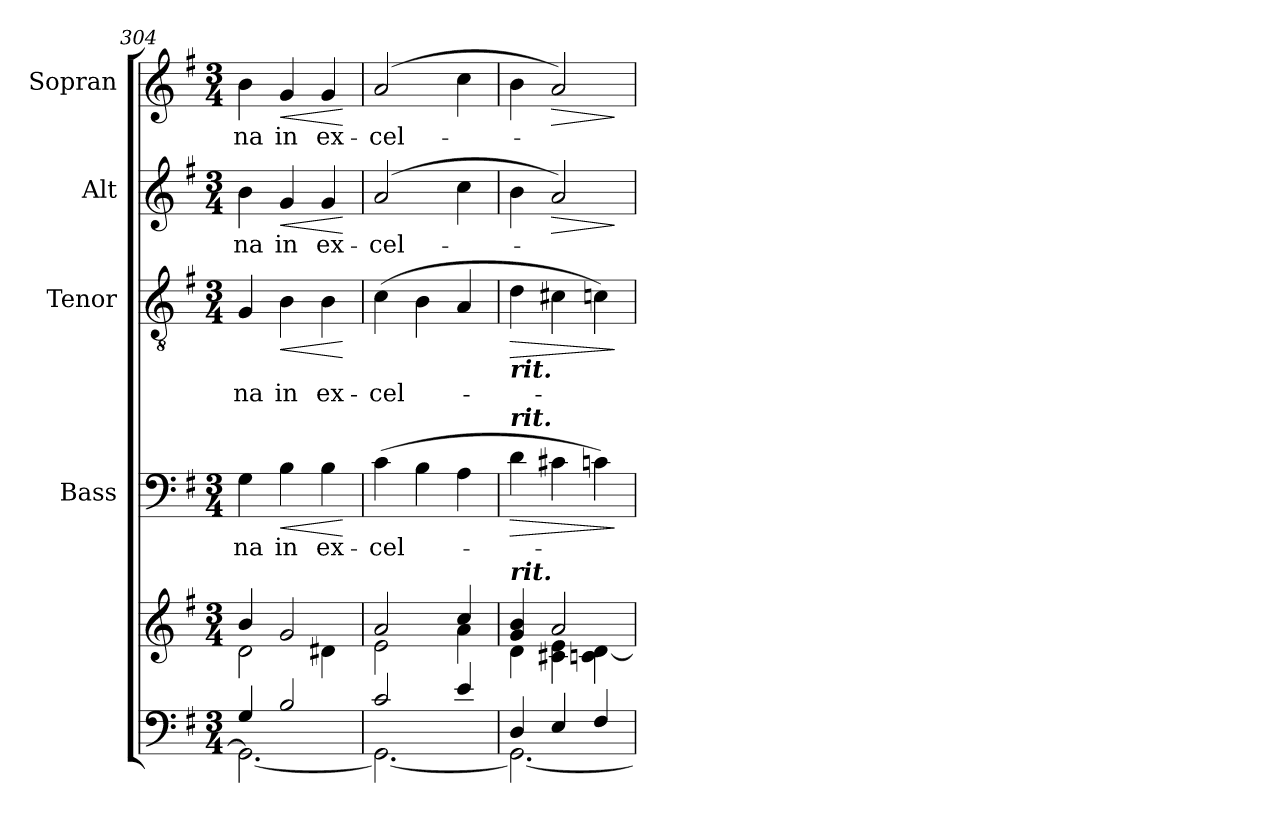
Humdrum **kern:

**kern	**kern	**kern	**text	**dynam	**kern	**text	**dynam	**kern	**text	**dynam	**kern	**text	**dynam
*part5	*part5	*part4	*part4	*part4	*part3	*part3	*part3	*part2	*part2	*part2	*part1	*part1	*part1
*staff6	*staff5	*staff4	*staff4	*staff4	*staff3	*staff3	*staff3	*staff2	*staff2	*staff2	*staff1	*staff1	*staff1
*	*	*I"Bass	*	*	*I"Tenor	*	*	*I"Alt	*	*	*I"Sopran	*	*
*	*	*I'B.	*	*	*I'T.	*	*	*I'A.	*	*	*I'S.	*	*
!!LO:PB:g=z
*clefF4	*clefG2	*clefF4	*	*	*clefGv2	*	*	*clefG2	*	*	*clefG2	*	*
*k[f#]	*k[f#]	*k[f#]	*	*	*k[f#]	*	*	*k[f#]	*	*	*k[f#]	*	*
*G:	*G:	*G:	*	*	*G:	*	*	*G:	*	*	*G:	*	*
*M3/4	*M3/4	*M3/4	*	*	*M3/4	*	*	*M3/4	*	*	*M3/4	*	*
=304	=304	=304	=304	=304	=304	=304	=304	=304	=304	=304	=304	=304	=304
*^	*^	*	*	*	*	*	*	*	*	*	*	*	*
!	!	!	!	!	!LO:LY:b	!	!	!LO:LY:b	!	!	!LO:LY:b	!	!	!LO:LY:b	!
4G/	2.GG\_	4b/	2d\	4G\	-na	.	4G/	-na	.	4b\	-na	.	4b\	-na	.
!	!	!	!	!	!LO:LY:b	!LO:HP:b	!	!LO:LY:b	!LO:HP:b	!	!LO:LY:b	!LO:HP:b	!	!LO:LY:b	!LO:HP:b
2B/	.	2g/	.	4B\	in	<	4B\	in	<	4g/	in	<	4g/	in	<
!	!	!	!	!	!LO:LY:b	!	!	!LO:LY:b	!	!	!LO:LY:b	!	!	!LO:LY:b	!
.	.	.	4d#X\	4B\	ex-	.	4B\	ex-	.	4g/	ex-	.	4g/	ex-	.
*v	*v	*	*	*	*	*	*	*	*	*	*	*	*	*	*
*	*v	*v	*	*	*	*	*	*	*	*	*	*	*	*
.	.	.	.	[	.	.	[	.	.	[	.	.	[
=305	=305	=305	=305	=305	=305	=305	=305	=305	=305	=305	=305	=305	=305
*^	*^	*	*	*	*	*	*	*	*	*	*	*	*
!	!	!	!	!	!LO:LY:b	!	!	!LO:LY:b	!	!	!LO:LY:b	!	!	!LO:LY:b	!
2c/	2.GG\_	2a/	2e\	(>4c\	-cel-	.	(>4c\	-cel-	.	(2a/	-cel-	.	(2a/	-cel-	.
.	.	.	.	4B\	.	.	4B\	.	.	.	.	.	.	.	.
4e/	.	4cc/	4a\	4A\	.	.	4A/	.	.	4cc\	.	.	4cc\	.	.
=306	=306	=306	=306	=306	=306	=306	=306	=306	=306	=306	=306	=306	=306	=306	=306
!	!	!	!	!	!	!	!LO:TX:b:Bi:t=rit.	!	!	!	!	!	!	!	!
!	!	!	!	!LO:TX:a:Bi:t=rit.	!	!	!	!	!	!	!	!	!	!	!
!	!	!LO:TX:a:Bi:t=rit.	!	!	!	!	!	!	!	!	!	!	!	!	!
!	!	!	!	!	!	!LO:HP:b	!	!	!LO:HP:b	!	!	!	!	!	!
4D/	2.GG\_	4g/ 4b/	4d\	4d\	.	>	4d\	.	>	4b\	.	.	4b\	.	.
!	!	!	!	!	!	!	!	!	!	!	!	!LO:HP:b	!	!	!LO:HP:b
4E/	.	2a/	4c#X\ 4e\	4c#X\	.	.	4c#X\	.	.	2a/)	.	>	2a/)	.	>
4F#/	.	.	4cn\ [<4d\	4cn\)	.	.	4cn\)	.	.	.	.	.	.	.	.
*v	*v	*	*	*	*	*	*	*	*	*	*	*	*	*	*
*	*v	*v	*	*	*	*	*	*	*	*	*	*	*	*
.	.	.	.	]	.	.	]	.	.	]	.	.	]
=	=	=	=	=	=	=	=	=	=	=	=	=	=
*-	*-	*-	*-	*-	*-	*-	*-	*-	*-	*-	*-	*-	*-
